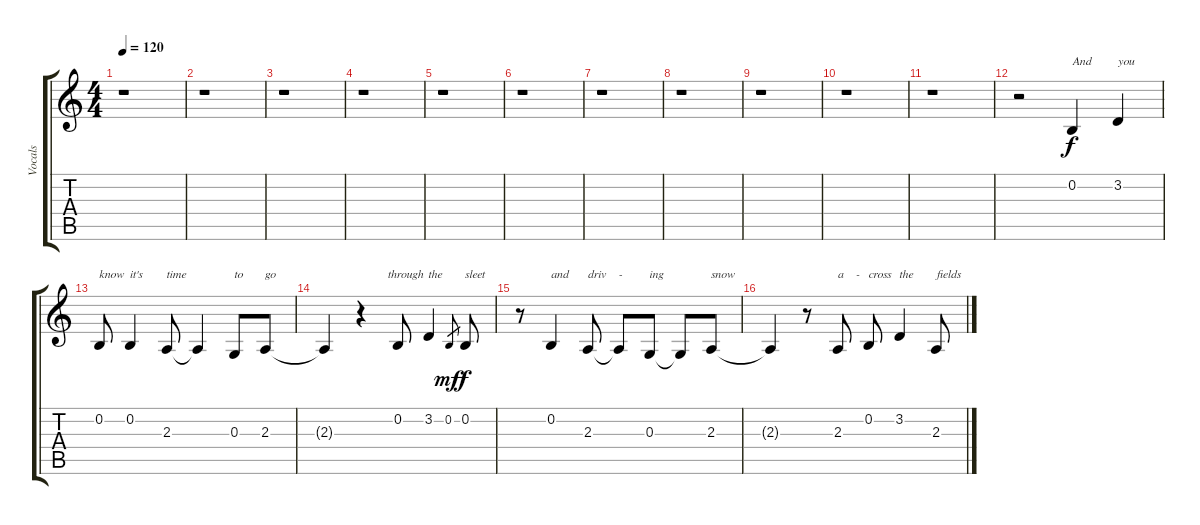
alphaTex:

\track ("Vocals" "Vocals") {instrument choiraahs}
\staff {score tabs}
\tuning (E4 B3 G3 D3 A2 E2) {hide}
\ts (4 4)
\tempo 120
\clef g2
\ks c
r.1{dy f instrument choiraahs} |
r.1 |
r.1 |
r.1 |
r.1 |
r.1 |
r.1 |
r.1 |
r.1 |
r.1 |
r.1 |
r.2 0.2.4{txt "And"} 3.2.4{txt "you"} |
0.2.8{txt "know"} 0.2.4{txt "it's"} 2.3.8{txt "time"} 2.3{t}.4 0.3.8{txt "to"} 2.3.8{txt "go"} |
2.3{t}.4 r.4{txt "         through"} 0.2.8 3.2.4{txt "the"} 0.2.8{gr dy mf} 0.2.8{txt "sleet" dy f} |
r.8 0.2.4{txt "and"} 2.3.8{txt "driv"} 2.3{t}.8{txt "-"} 0.3.8{txt "ing"} 0.3{t}.8 2.3.8{txt "snow"} |
2.3{t}.4 r.8 2.3.8{txt "a    -"} 0.2.8{txt "cross"} 3.2.4{txt "the"} 2.3.8{txt "fields"}
